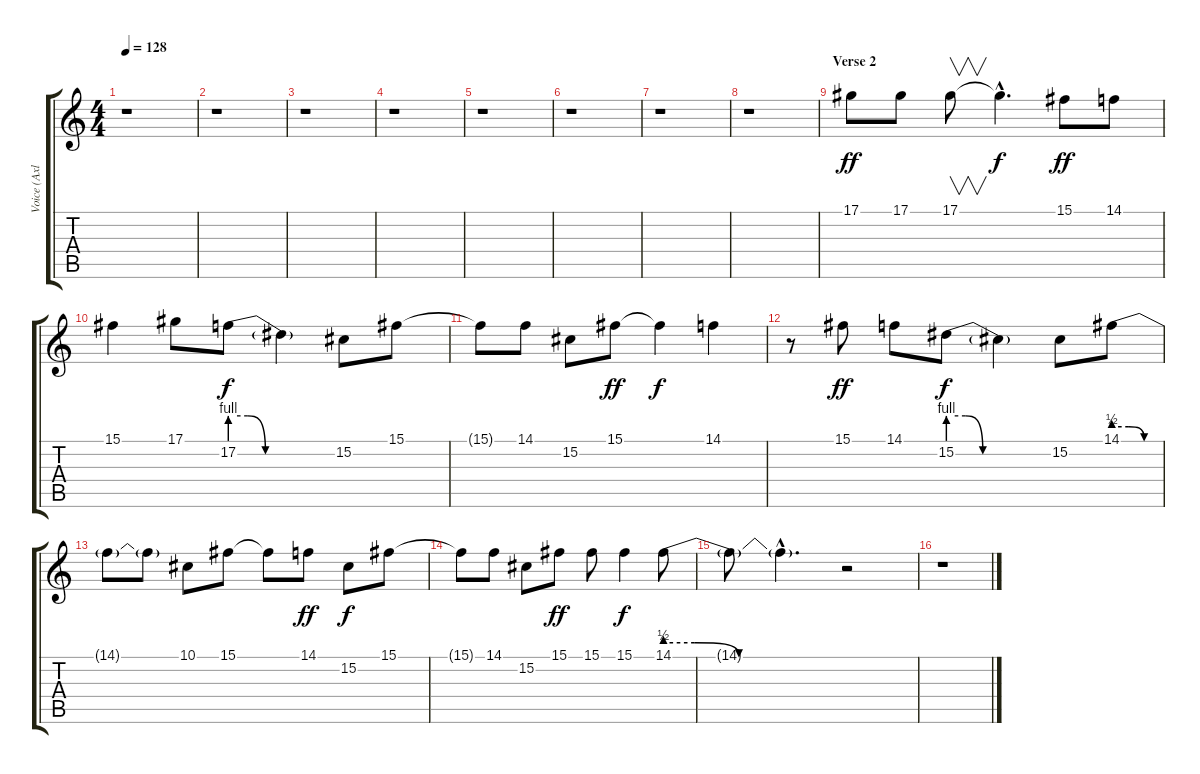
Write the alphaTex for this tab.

\track ("Voice (Axl)" "Voice (Axl") {instrument lead2sawtooth}
\staff {score tabs}
\tuning (Eb4 Bb3 Gb3 Db3 Ab2 Eb2) {hide}
\ts (4 4)
\tempo 128
\clef g2
\ks c
r.1{dy f} |
r.1 |
r.1 |
r.1 |
r.1 |
r.1 |
r.1 |
r.1 |
\section ("" "Verse 2")
17.1.8{dy ff} 17.1.8 17.1.8{v} 17.1{hac t}.4{d dy f} 15.1.8{dy ff} 14.1.8 |
15.1.4 17.1.8 17.2{be (custom 0 4 10 4 20 0 40 0 60 0)}.8{dy f} 17.2{t}.4 15.2.8 15.1.8 |
15.1{t}.8 14.1.8 15.2.8 15.1.8{dy ff} 15.1{t}.4{dy f} 14.1.4 |
r.8 15.1.8{dy ff} 14.1.8 15.2{be (custom 0 4 10 4 20 0 40 0 60 0)}.8{dy f} 15.2{t}.4 15.2.8 14.1{be (custom 0 2 20 2 40 0 60 0)}.8 |
14.1{t}.8 14.1{t}.8 10.1.8 15.1.8 15.1{t}.8 14.1.8{dy ff} 15.2.8{dy f} 15.1.8 |
15.1{t}.8 14.1.8 15.2.8 15.1.8{dy ff} 15.1.8 15.1.4{dy f} 14.1{be (custom 0 2 10 2 25 0 40 0 60 0)}.8 |
14.1{t}.8 14.1{hac t}.4{d} r.2 |
r.1
